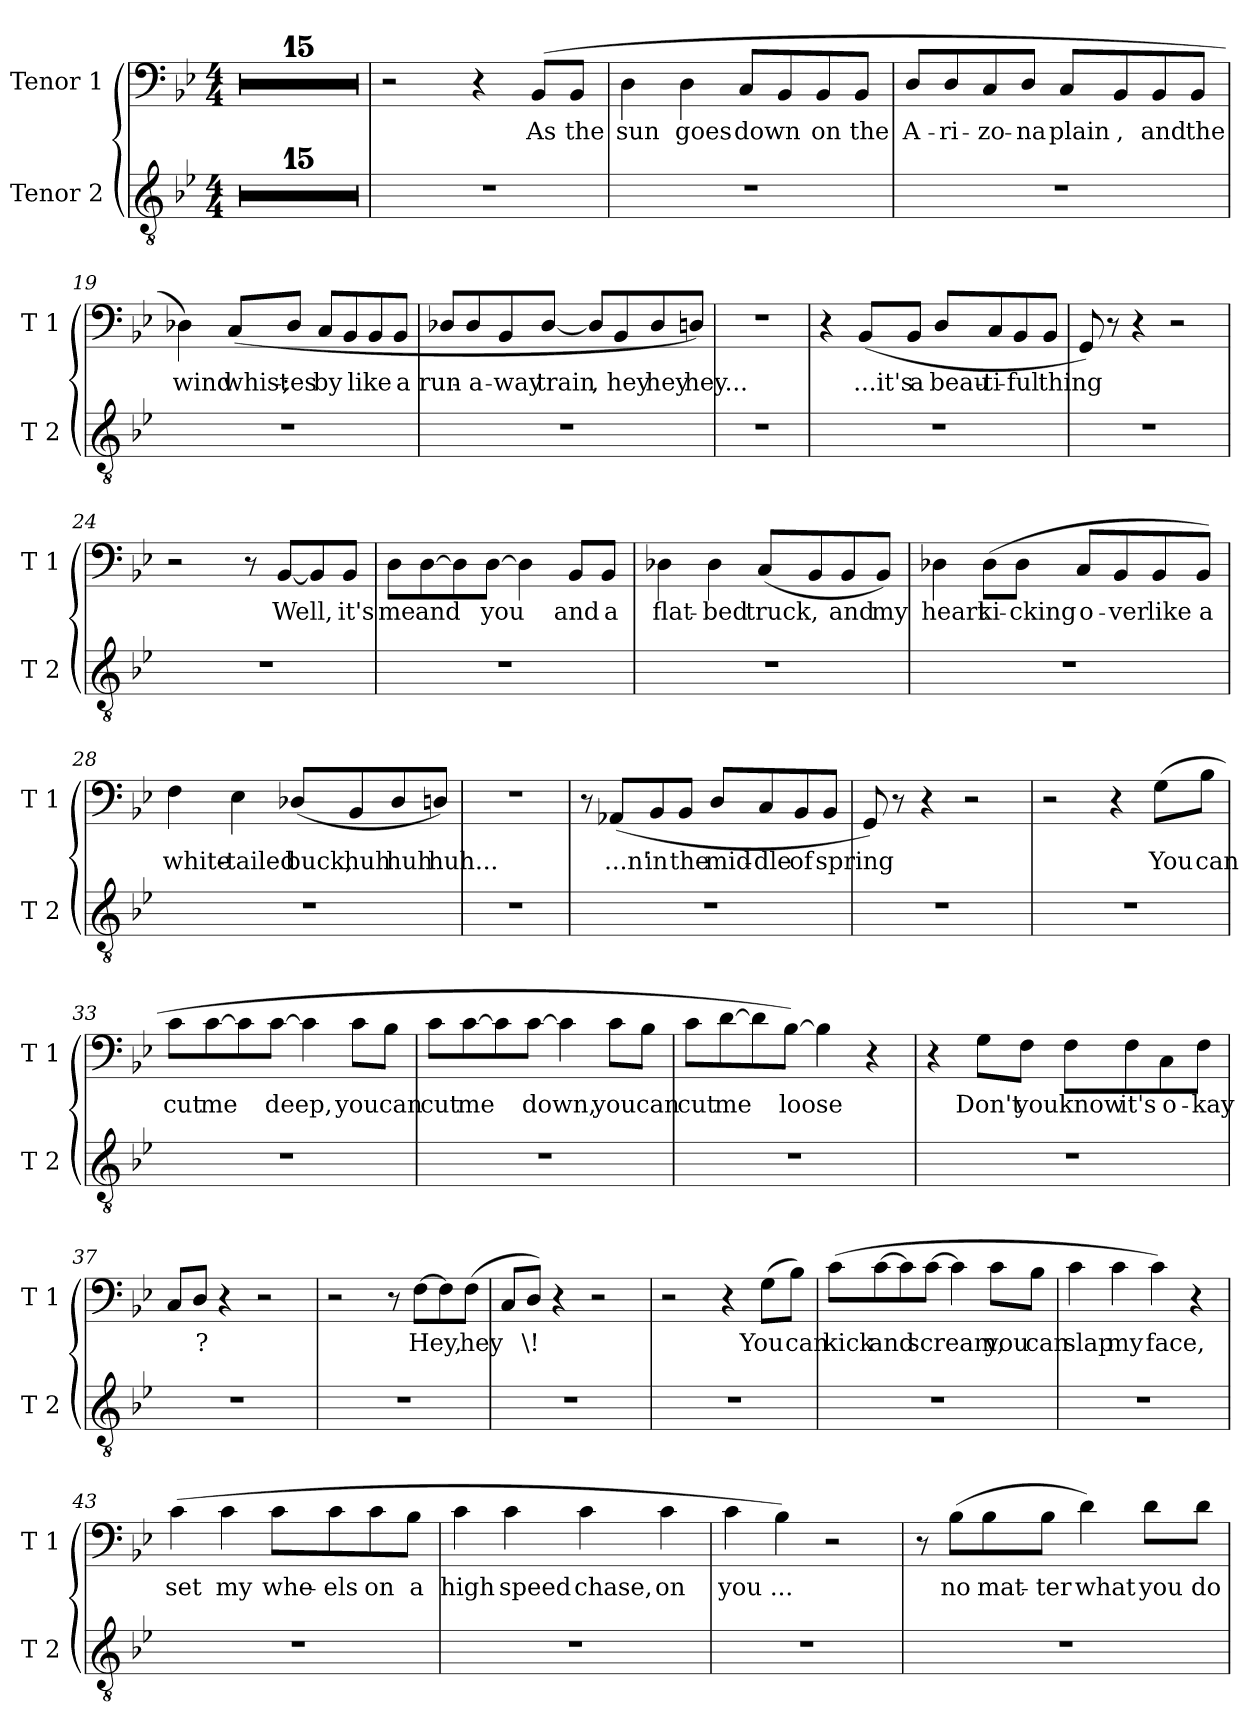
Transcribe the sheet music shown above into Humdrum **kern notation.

**kern	**kern	**text
*part2	*part1	*part1
*staff2	*staff1	*staff1
*I"Tenor 2	*I"Tenor 1	*
*I'T 2	*I'T 1	*
*clefGv2	*clefF4	*
*k[b-e-]	*k[b-e-]	*
*B-:	*B-:	*
*M4/4	*M4/4	*
=1	=1	=1
1r	1r	.
=2	=2	=2
1r	1r	.
=3	=3	=3
1r	1r	.
=4	=4	=4
1r	1r	.
=5	=5	=5
1r	1r	.
=6	=6	=6
1r	1r	.
=7	=7	=7
1r	1r	.
=8	=8	=8
1r	1r	.
!!LO:LB:g=z
=9	=9	=9
1r	1r	.
=10	=10	=10
1r	1r	.
=11	=11	=11
1r	1r	.
=12	=12	=12
1r	1r	.
=13	=13	=13
1r	1r	.
=14	=14	=14
1r	1r	.
=15	=15	=15
1r	1r	.
=16	=16	=16
1r	2r	.
.	4r	.
!	!	!LO:LY:b
.	(>8BB-/L	As
!	!	!LO:LY:b
.	8BB-/J	the
!!LO:LB:g=z
=17	=17	=17
!	!	!LO:LY:b
1r	4D\	sun
!	!	!LO:LY:b
.	4D\	goes
!	!	!LO:LY:b
.	8C/L	down
.	8BB-/	.
!	!	!LO:LY:b
.	8BB-/	on
!	!	!LO:LY:b
.	8BB-/J	the
=18	=18	=18
!	!	!LO:LY:b
1r	8D/L	A-
!	!	!LO:LY:b
.	8D/	-ri-
!	!	!LO:LY:b
.	8C/	-zo-
!	!	!LO:LY:b
.	8D/J	-na
!	!	!LO:LY:b
.	8C/L	plain
!	!	!LO:LY:b
.	8BB-/	,
!	!	!LO:LY:b
.	8BB-/	and
!	!	!LO:LY:b
.	8BB-/J	the
=19	=19	=19
!	!	!LO:LY:b
1r	4D-X\)	wind
!	!	!LO:LY:b
.	(<8C/L	whist-
!	!	!LO:LY:b
.	8D-/J	-;es
!	!	!LO:LY:b
.	8C/L	by
.	8BB-/	.
!	!	!LO:LY:b
.	8BB-/	like
!	!	!LO:LY:b
.	8BB-/J	a
!!LO:LB:g=z
=20	=20	=20
!	!	!LO:LY:b
1r	8D-X/L	run-
!	!	!LO:LY:b
.	8D-/	-a-
!	!	!LO:LY:b
.	8BB-/	-way
!	!	!LO:LY:b
.	[8D-/J	train
!	!	!LO:LY:b
.	8D-/L]	,
!	!	!LO:LY:b
.	8BB-/	hey
!	!	!LO:LY:b
.	8D-/	hey
!	!	!LO:LY:b
.	8Dn/J)	hey...
=21	=21	=21
1r	1r	.
=22	=22	=22
1r	4r	.
!	!	!LO:LY:b
.	(<8BB-/L	...it's
!	!	!LO:LY:b
.	8BB-/J	a
!	!	!LO:LY:b
.	8D/L	beau-
!	!	!LO:LY:b
.	8C/	-ti-
!	!	!LO:LY:b
.	8BB-/	-ful
!	!	!LO:LY:b
.	8BB-/J	thing
=23	=23	=23
!	!	!LO:LY:b
1r	8GG/)	.
.	8r	.
.	4r	.
.	2r	.
=24	=24	=24
1r	2r	.
.	8r	.
!	!	!LO:LY:b
.	[8BB-/L	Well,
.	8BB-/]	.
!	!	!LO:LY:b
.	8BB-/J	it's
!!LO:LB:g=z
=25	=25	=25
!	!	!LO:LY:b
1r	8D\L	me
!	!	!LO:LY:b
.	[8D\	and
.	8D\]	.
!	!	!LO:LY:b
.	[8D\J	you
.	4D\]	.
!	!	!LO:LY:b
.	8BB-/L	and
!	!	!LO:LY:b
.	8BB-/J	a
=26	=26	=26
!	!	!LO:LY:b
1r	4D-X\	flat-
!	!	!LO:LY:b
.	4D-\	-bed
!	!	!LO:LY:b
.	(<8C/L	truck
!	!	!LO:LY:b
.	8BB-/	,
!	!	!LO:LY:b
.	8BB-/	and
!	!	!LO:LY:b
.	8BB-/J)	my
=27	=27	=27
!	!	!LO:LY:b
1r	4D-X\	heart
!	!	!LO:LY:b
.	(>8D-\L	ki-
!	!	!LO:LY:b
.	8D-\J	-cking
!	!	!LO:LY:b
.	8C/L	o-
!	!	!LO:LY:b
.	8BB-/	-ver
!	!	!LO:LY:b
.	8BB-/	like
!	!	!LO:LY:b
.	8BB-/J)	a
!!LO:LB:g=z
=28	=28	=28
!	!	!LO:LY:b
1r	4F\	white-
!	!	!LO:LY:b
.	4E-\	-tailed
!	!	!LO:LY:b
.	(<8D-X/L	buck,
!	!	!LO:LY:b
.	8BB-/	huh
!	!	!LO:LY:b
.	8D-/	huh
!	!	!LO:LY:b
.	8Dn/J)	huh...
=29	=29	=29
1r	1r	.
=30	=30	=30
1r	8r	.
!	!	!LO:LY:b
.	(<8AA-X/L	...n'
!	!	!LO:LY:b
.	8BB-/	in
!	!	!LO:LY:b
.	8BB-/J	the
!	!	!LO:LY:b
.	8D/L	mid-
!	!	!LO:LY:b
.	8C/	-dle
!	!	!LO:LY:b
.	8BB-/	of
!	!	!LO:LY:b
.	8BB-/J	spring
=31	=31	=31
!	!	!LO:LY:b
1r	8GG/)	.
.	8r	.
.	4r	.
.	2r	.
=32	=32	=32
1r	2r	.
.	4r	.
!	!	!LO:LY:b
.	(>8G\L	You
!	!	!LO:LY:b
.	8B-\J	can
!!LO:LB:g=z
=33	=33	=33
!	!	!LO:LY:b
1r	8c\L	cut
!	!	!LO:LY:b
.	[8c\	me
.	8c\]	.
!	!	!LO:LY:b
.	[8c\J	deep,
.	4c\]	.
!	!	!LO:LY:b
.	8c\L	you
!	!	!LO:LY:b
.	8B-\J	can
=34	=34	=34
!	!	!LO:LY:b
1r	8c\L	cut
!	!	!LO:LY:b
.	[8c\	me
.	8c\]	.
!	!	!LO:LY:b
.	[8c\J	down,
.	4c\]	.
!	!	!LO:LY:b
.	8c\L	you
!	!	!LO:LY:b
.	8B-\J	can
=35	=35	=35
!	!	!LO:LY:b
1r	8c\L	cut
!	!	!LO:LY:b
.	[8d\	me
.	8d\]	.
!	!	!LO:LY:b
.	[8B-\J)	loose
!	!	!LO:LY:b
.	4B-\]	.
.	4r	.
=36	=36	=36
1r	4r	.
!	!	!LO:LY:b
.	8G\L	Don't
!	!	!LO:LY:b
.	8F\J	you
!	!	!LO:LY:b
.	8F\L	know
!	!	!LO:LY:b
.	8F\	it's
!	!	!LO:LY:b
.	8C\	o-
!	!	!LO:LY:b
.	8F\J	-kay
!!LO:LB:g=z
=37	=37	=37
1r	8C/L	.
!	!	!LO:LY:b
.	8D/J	?
.	4r	.
.	2r	.
=38	=38	=38
1r	2r	.
.	8r	.
!	!	!LO:LY:b
.	[8F\L	Hey,
.	8F\]	.
!	!	!LO:LY:b
.	(>8F\J	hey
=39	=39	=39
1r	8C/L	.
!	!	!LO:LY:b
.	8D/J)	\!
.	4r	.
.	2r	.
=40	=40	=40
1r	2r	.
.	4r	.
!	!	!LO:LY:b
.	(>8G\L	You
!	!	!LO:LY:b
.	8B-\J)	can
!!LO:PB:g=z
=41	=41	=41
!	!	!LO:LY:b
1r	(>8c\L	kick
!	!	!LO:LY:b
.	[8c\	and
.	8c\]	.
!	!	!LO:LY:b
.	[8c\J	scream,
.	4c\]	.
!	!	!LO:LY:b
.	8c\L	you
!	!	!LO:LY:b
.	8B-\J	can
=42	=42	=42
!	!	!LO:LY:b
1r	4c\	slap
!	!	!LO:LY:b
.	4c\	my
!	!	!LO:LY:b
.	4c\)	face,
.	4r	.
=43	=43	=43
!	!	!LO:LY:b
1r	(>4c\	set
!	!	!LO:LY:b
.	4c\	my
!	!	!LO:LY:b
.	8c\L	whe-
!	!	!LO:LY:b
.	8c\	-els
!	!	!LO:LY:b
.	8c\	on
!	!	!LO:LY:b
.	8B-\J	a
=44	=44	=44
!	!	!LO:LY:b
1r	4c\	high
!	!	!LO:LY:b
.	4c\	speed
!	!	!LO:LY:b
.	4c\	chase,
!	!	!LO:LY:b
.	4c\	on
!!LO:LB:g=z
=45	=45	=45
!	!	!LO:LY:b
1r	4c\	you
!	!	!LO:LY:b
.	4B-\)	...
.	2r	.
=46	=46	=46
1r	8r	.
!	!	!LO:LY:b
.	(>8B-\L	no
!	!	!LO:LY:b
.	8B-\	mat-
!	!	!LO:LY:b
.	8B-\J	-ter
!	!	!LO:LY:b
.	4d\)	what
!	!	!LO:LY:b
.	8d\L	you
!	!	!LO:LY:b
.	8d\J	do
=	=	=
*-	*-	*-
